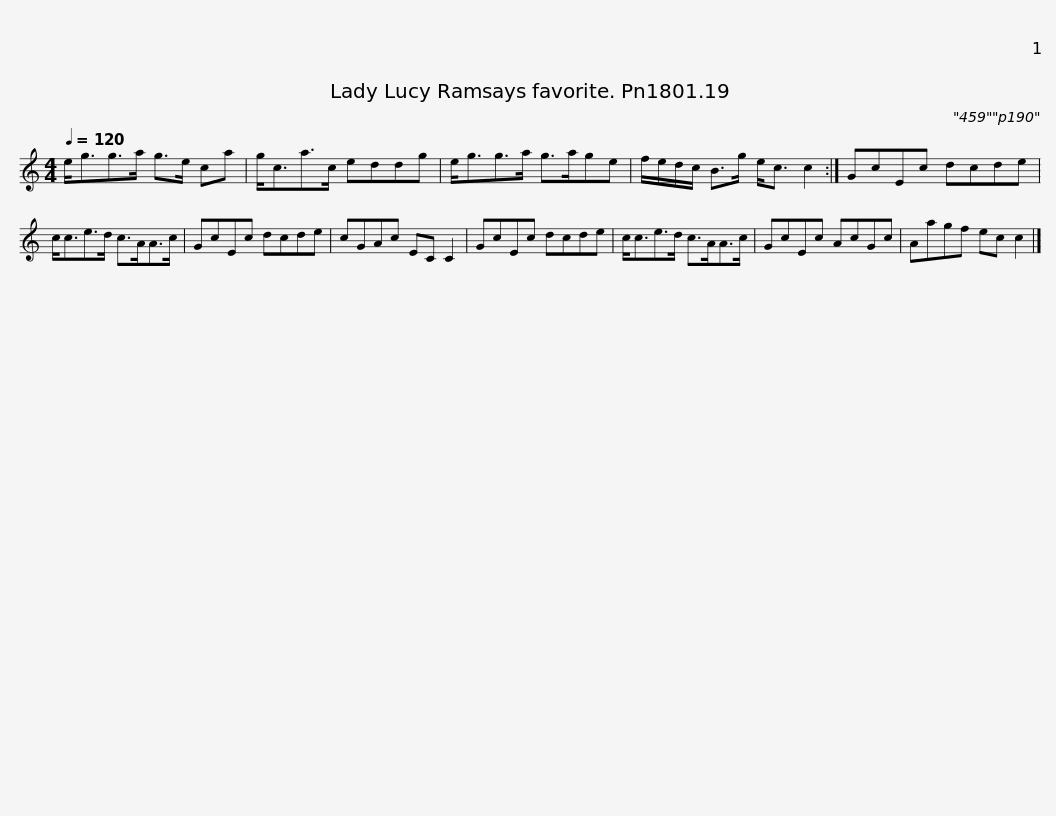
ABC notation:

X:1
L:1/8
Q:1/4=120
M:4/4
I:linebreak $
K:C
V:1 treble
V:1
 e<gg>a g>e ca | g<ca>c eddg | e<gg>a g>age | f/e/d/c/ B>g e<c c2 :| GcEc dcde |$ %5
 c<ce>d c>AA>c | GcEc dcde | cGAc EC C2 | GcEc dcde | c<ce>d c>AA>c |$ %10
 GcEc AcGc | Aagf ec c2 |] %12
